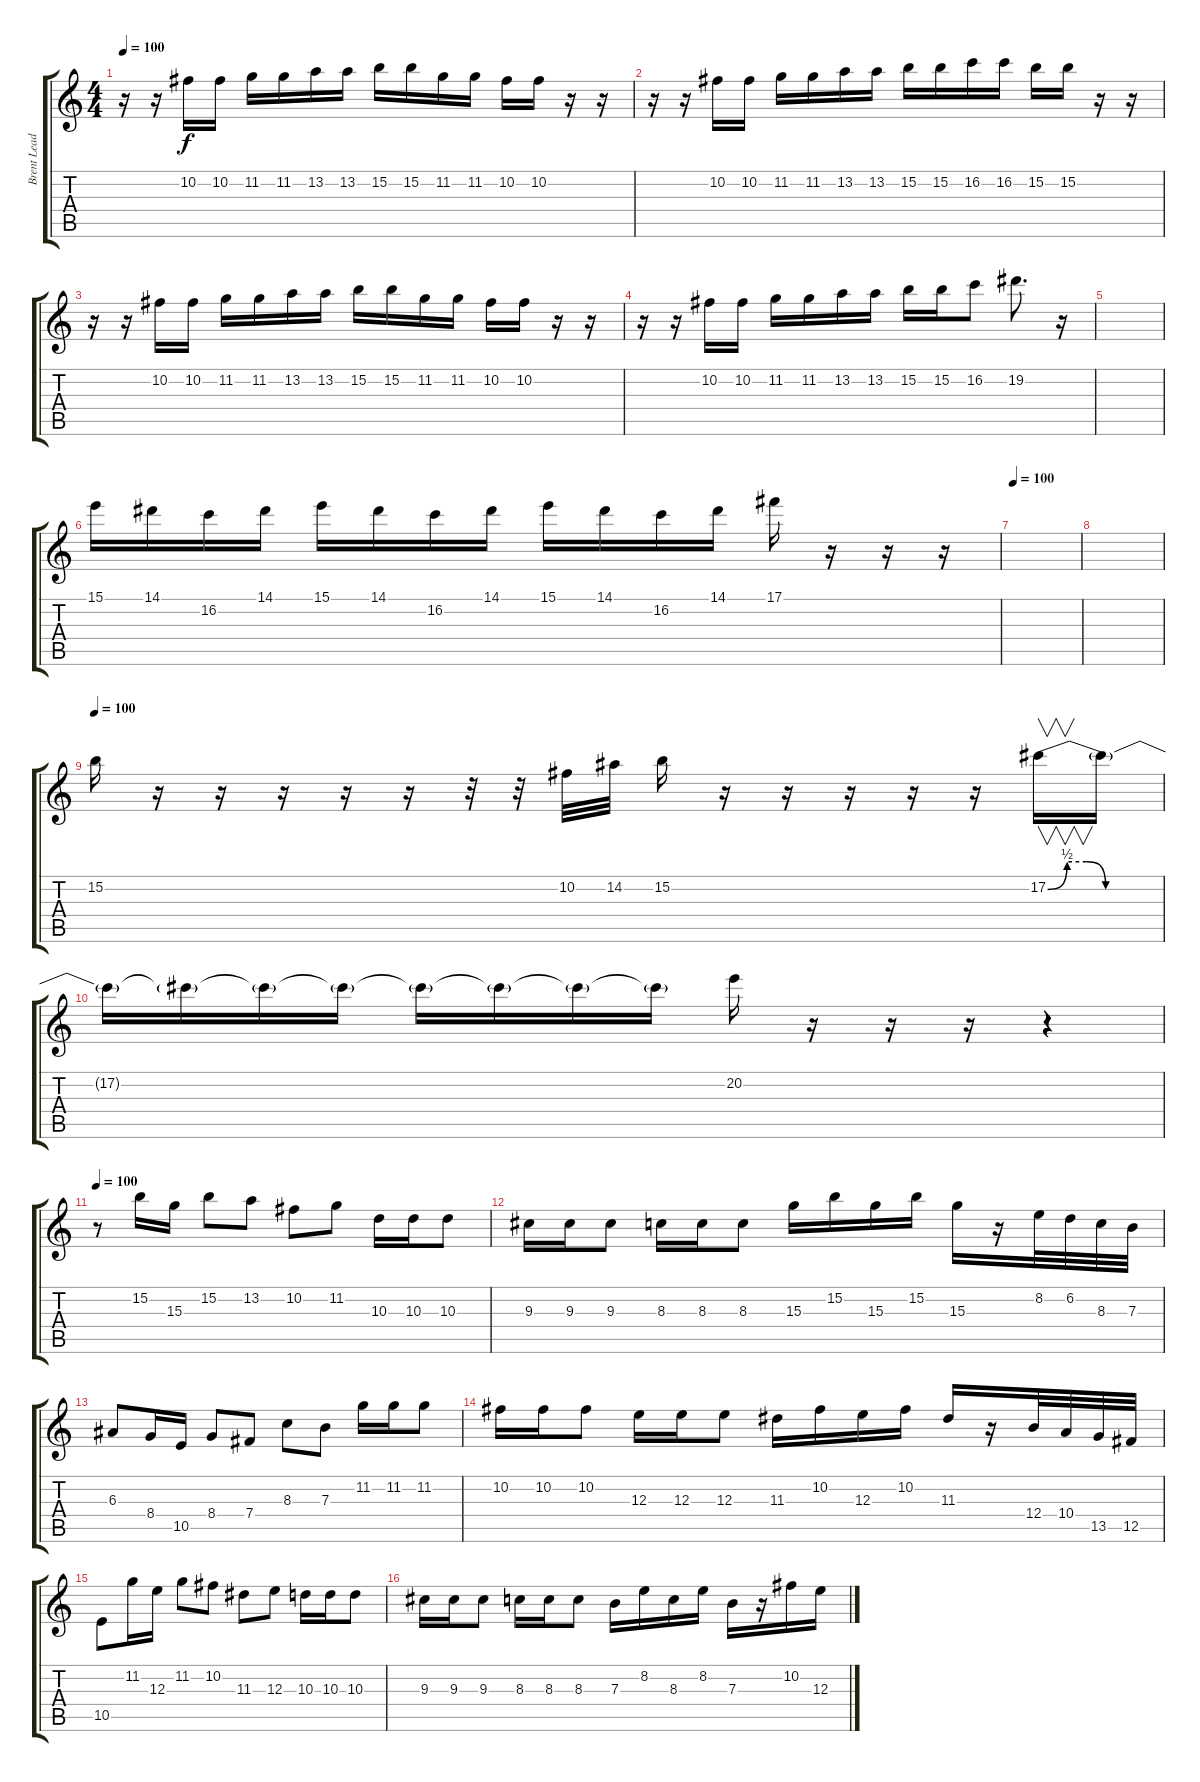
\track ("Brent Lead" "Brent Lead") {instrument overdrivenguitar}
\staff {score tabs}
\tuning (Db4 Ab3 E3 B2 Gb2 B1) {hide}
\ts (4 4)
\tempo 100
\clef g2
\ks c
r.16{dy f} r.16 10.2.16 10.2.16 11.2.16 11.2.16 13.2.16 13.2.16 15.2.16 15.2.16 11.2.16 11.2.16 10.2.16 10.2.16 r.16 r.16 |
r.16 r.16 10.2.16 10.2.16 11.2.16 11.2.16 13.2.16 13.2.16 15.2.16 15.2.16 16.2.16 16.2.16 15.2.16 15.2.16 r.16 r.16 |
r.16 r.16 10.2.16 10.2.16 11.2.16 11.2.16 13.2.16 13.2.16 15.2.16 15.2.16 11.2.16 11.2.16 10.2.16 10.2.16 r.16 r.16 |
r.16 r.16 10.2.16 10.2.16 11.2.16 11.2.16 13.2.16 13.2.16 15.2.16 15.2.16 16.2.8 19.2.8{d} r.16 |
|
15.1.16 14.1.16 16.2.16 14.1.16 15.1.16 14.1.16 16.2.16 14.1.16 15.1.16 14.1.16 16.2.16 14.1.16 17.1.16 r.16 r.16 r.16 |
\tempo 100
|
|
\tempo 100
15.2.16 r.16 r.16 r.16 r.16 r.16 r.32 r.32 10.2.32 14.2.32 15.2.16 r.16 r.16 r.16 r.16 r.16 17.2{be (custom 0 0 10 2 20 2 30 0 60 0)}.16{v} 17.2{t}.16 |
17.2{t}.16 17.2{t}.16 17.2{t}.16 17.2{t}.16 17.2{t}.16 17.2{t}.16 17.2{t}.16 17.2{t}.16 20.2.16 r.16 r.16 r.16 r.4 |
\tempo 100
r.8 15.2.16 15.3.16 15.2.8 13.2.8 10.2.8 11.2.8 10.3.16 10.3.16 10.3.8 |
9.3.16 9.3.16 9.3.8 8.3.16 8.3.16 8.3.8 15.3.16 15.2.16 15.3.16 15.2.16 15.3.16 r.16 8.2.32 6.2.32 8.3.32 7.3.32 |
6.3.8 8.4.16 10.5.16 8.4.8 7.4.8 8.3.8 7.3.8 11.2.16 11.2.16 11.2.8 |
10.2.16 10.2.16 10.2.8 12.3.16 12.3.16 12.3.8 11.3.16 10.2.16 12.3.16 10.2.16 11.3.16 r.16 12.4.32 10.4.32 13.5.32 12.5.32 |
10.5.8 11.2.16 12.3.16 11.2.8 10.2.8 11.3.8 12.3.8 10.3.16 10.3.16 10.3.8 |
9.3.16 9.3.16 9.3.8 8.3.16 8.3.16 8.3.8 7.3.16 8.2.16 8.3.16 8.2.16 7.3.16 r.16 10.2.16 12.3.16
